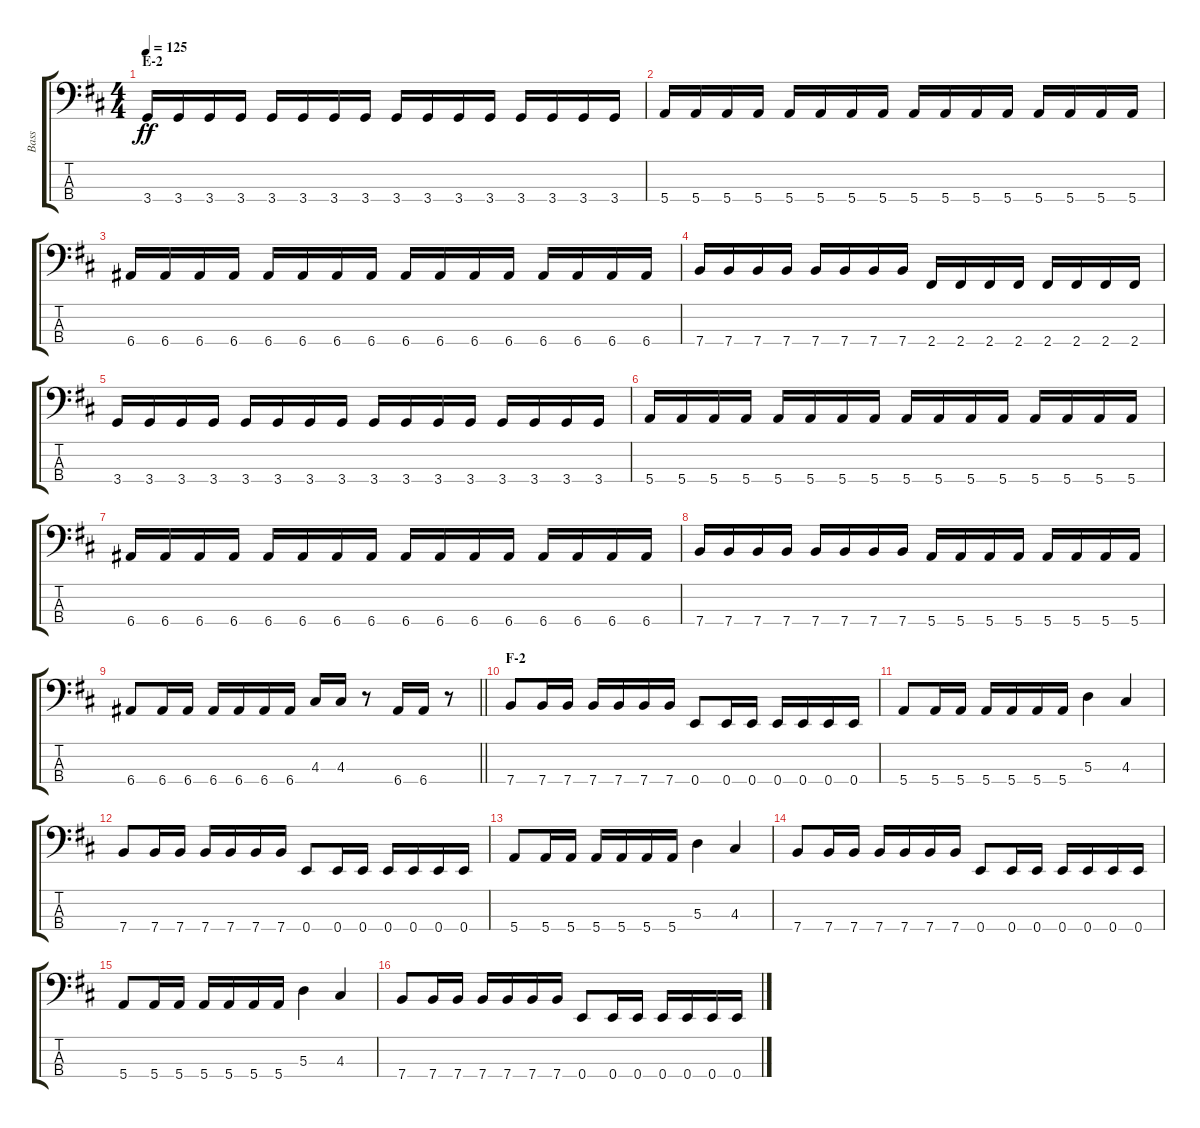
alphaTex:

\track ("Bass" "Bass") {instrument electricbasspick}
\staff {score tabs}
\tuning (G2 D2 A1 E1) {hide}
\ts (4 4)
\section ("" "E-2")
\tempo 125
\clef f4
\ks d
3.4.16{dy ff} 3.4.16 3.4.16 3.4.16 3.4.16 3.4.16 3.4.16 3.4.16 3.4.16 3.4.16 3.4.16 3.4.16 3.4.16 3.4.16 3.4.16 3.4.16 |
5.4.16 5.4.16 5.4.16 5.4.16 5.4.16 5.4.16 5.4.16 5.4.16 5.4.16 5.4.16 5.4.16 5.4.16 5.4.16 5.4.16 5.4.16 5.4.16 |
6.4.16 6.4.16 6.4.16 6.4.16 6.4.16 6.4.16 6.4.16 6.4.16 6.4.16 6.4.16 6.4.16 6.4.16 6.4.16 6.4.16 6.4.16 6.4.16 |
7.4.16 7.4.16 7.4.16 7.4.16 7.4.16 7.4.16 7.4.16 7.4.16 2.4.16 2.4.16 2.4.16 2.4.16 2.4.16 2.4.16 2.4.16 2.4.16 |
3.4.16 3.4.16 3.4.16 3.4.16 3.4.16 3.4.16 3.4.16 3.4.16 3.4.16 3.4.16 3.4.16 3.4.16 3.4.16 3.4.16 3.4.16 3.4.16 |
5.4.16 5.4.16 5.4.16 5.4.16 5.4.16 5.4.16 5.4.16 5.4.16 5.4.16 5.4.16 5.4.16 5.4.16 5.4.16 5.4.16 5.4.16 5.4.16 |
6.4.16 6.4.16 6.4.16 6.4.16 6.4.16 6.4.16 6.4.16 6.4.16 6.4.16 6.4.16 6.4.16 6.4.16 6.4.16 6.4.16 6.4.16 6.4.16 |
7.4.16 7.4.16 7.4.16 7.4.16 7.4.16 7.4.16 7.4.16 7.4.16 5.4.16 5.4.16 5.4.16 5.4.16 5.4.16 5.4.16 5.4.16 5.4.16 |
\barLineRight lightlight
6.4.8 6.4.16 6.4.16 6.4.16 6.4.16 6.4.16 6.4.16 4.3.16 4.3.16 r.8 6.4.16 6.4.16 r.8 |
\section ("" "F-2")
7.4.8 7.4.16 7.4.16 7.4.16 7.4.16 7.4.16 7.4.16 0.4.8 0.4.16 0.4.16 0.4.16 0.4.16 0.4.16 0.4.16 |
5.4.8 5.4.16 5.4.16 5.4.16 5.4.16 5.4.16 5.4.16 5.3.4 4.3.4 |
7.4.8 7.4.16 7.4.16 7.4.16 7.4.16 7.4.16 7.4.16 0.4.8 0.4.16 0.4.16 0.4.16 0.4.16 0.4.16 0.4.16 |
5.4.8 5.4.16 5.4.16 5.4.16 5.4.16 5.4.16 5.4.16 5.3.4 4.3.4 |
7.4.8 7.4.16 7.4.16 7.4.16 7.4.16 7.4.16 7.4.16 0.4.8 0.4.16 0.4.16 0.4.16 0.4.16 0.4.16 0.4.16 |
5.4.8 5.4.16 5.4.16 5.4.16 5.4.16 5.4.16 5.4.16 5.3.4 4.3.4 |
7.4.8 7.4.16 7.4.16 7.4.16 7.4.16 7.4.16 7.4.16 0.4.8 0.4.16 0.4.16 0.4.16 0.4.16 0.4.16 0.4.16
